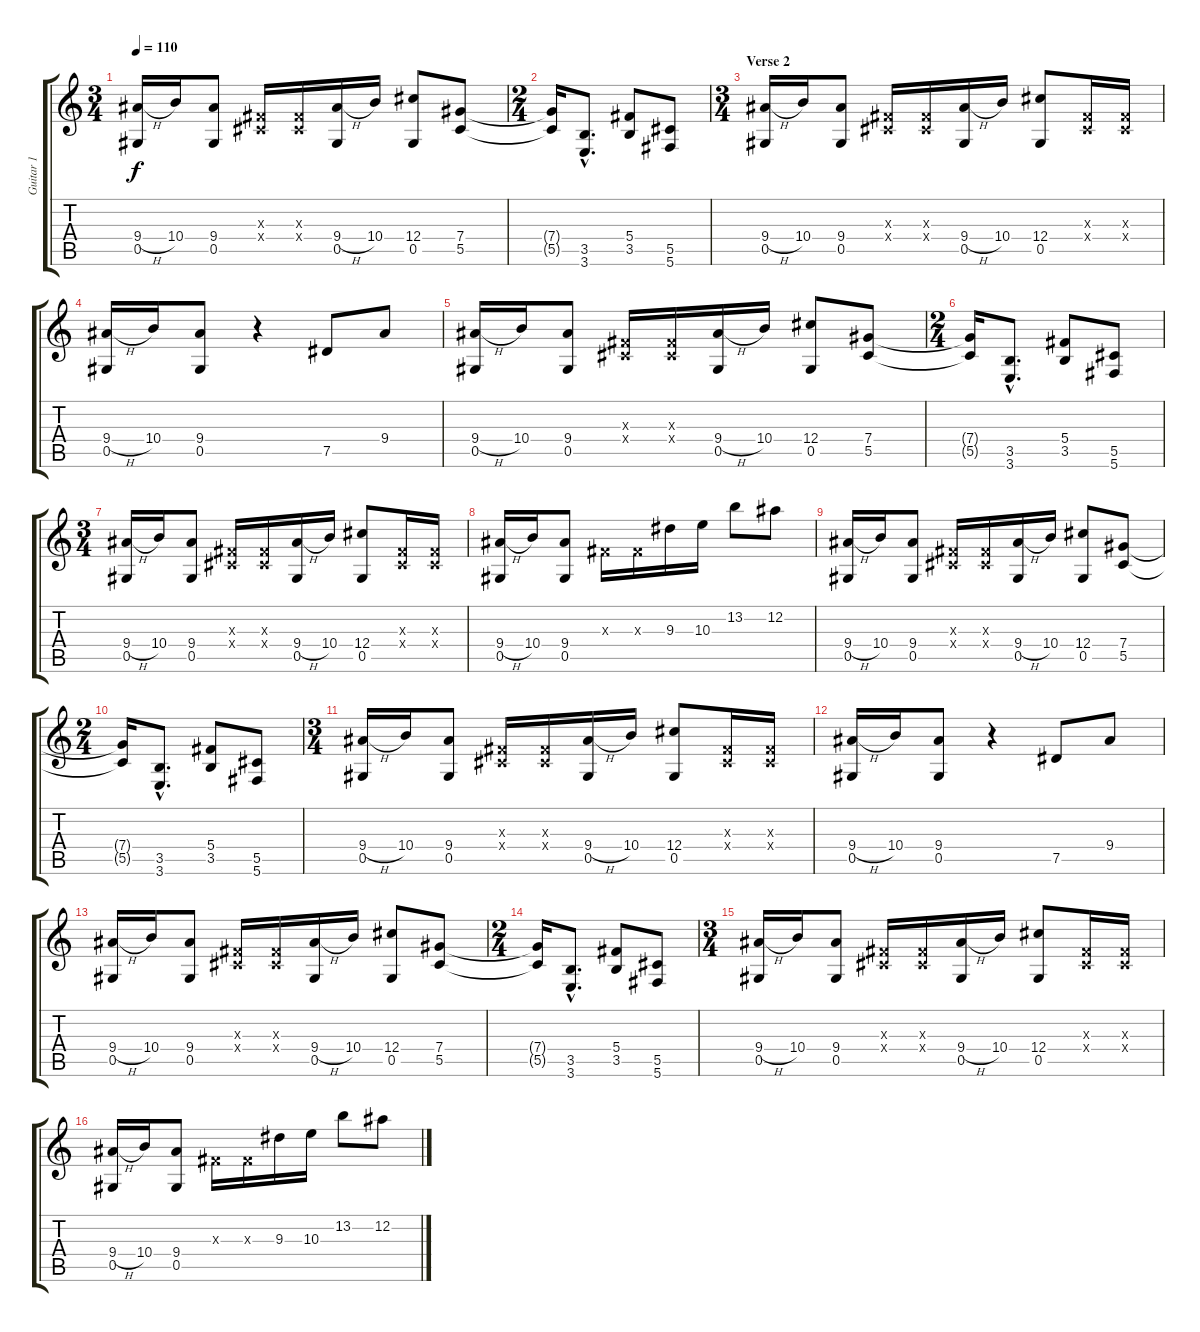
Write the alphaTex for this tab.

\track ("Guitar 1" "Guitar 1") {instrument distortionguitar}
\staff {score tabs}
\tuning (Eb4 Bb3 Gb3 Db3 Ab2 Db2) {hide}
\ts (3 4)
\tempo 110
\clef g2
\ks c
(9.4{h} 0.5).16{dy f} 10.4.16 (9.4 0.5).8 (0.3{x} 0.4{x}).16 (0.3{x} 0.4{x}).16 (9.4{h} 0.5).16 10.4.16 (12.4 0.5).8 (7.4 5.5).8 |
\ts (2 4)
(7.4{t} 5.5{t}).16 (3.5{hac} 3.6{hac}).8{d} (5.4 3.5).8 (5.5 5.6).8 |
\ts (3 4)
\section ("" "Verse 2")
(9.4{h} 0.5).16 10.4.16 (9.4 0.5).8 (0.3{x} 0.4{x}).16 (0.3{x} 0.4{x}).16 (9.4{h} 0.5).16 10.4.16 (12.4 0.5).8 (0.3{x} 0.4{x}).16 (0.3{x} 0.4{x}).16 |
(9.4{h} 0.5).16 10.4.16 (9.4 0.5).8 r.4 7.5.8 9.4.8 |
(9.4{h} 0.5).16 10.4.16 (9.4 0.5).8 (0.3{x} 0.4{x}).16 (0.3{x} 0.4{x}).16 (9.4{h} 0.5).16 10.4.16 (12.4 0.5).8 (7.4 5.5).8 |
\ts (2 4)
(7.4{t} 5.5{t}).16 (3.5{hac} 3.6{hac}).8{d} (5.4 3.5).8 (5.5 5.6).8 |
\ts (3 4)
(9.4{h} 0.5).16 10.4.16 (9.4 0.5).8 (0.3{x} 0.4{x}).16 (0.3{x} 0.4{x}).16 (9.4{h} 0.5).16 10.4.16 (12.4 0.5).8 (0.3{x} 0.4{x}).16 (0.3{x} 0.4{x}).16 |
(9.4{h} 0.5).16 10.4.16 (9.4 0.5).8 0.3{x}.16 0.3{x}.16 9.3.16 10.3.16 13.2.8 12.2.8 |
(9.4{h} 0.5).16 10.4.16 (9.4 0.5).8 (0.3{x} 0.4{x}).16 (0.3{x} 0.4{x}).16 (9.4{h} 0.5).16 10.4.16 (12.4 0.5).8 (7.4 5.5).8 |
\ts (2 4)
(7.4{t} 5.5{t}).16 (3.5{hac} 3.6{hac}).8{d} (5.4 3.5).8 (5.5 5.6).8 |
\ts (3 4)
(9.4{h} 0.5).16 10.4.16 (9.4 0.5).8 (0.3{x} 0.4{x}).16 (0.3{x} 0.4{x}).16 (9.4{h} 0.5).16 10.4.16 (12.4 0.5).8 (0.3{x} 0.4{x}).16 (0.3{x} 0.4{x}).16 |
(9.4{h} 0.5).16 10.4.16 (9.4 0.5).8 r.4 7.5.8 9.4.8 |
(9.4{h} 0.5).16 10.4.16 (9.4 0.5).8 (0.3{x} 0.4{x}).16 (0.3{x} 0.4{x}).16 (9.4{h} 0.5).16 10.4.16 (12.4 0.5).8 (7.4 5.5).8 |
\ts (2 4)
(7.4{t} 5.5{t}).16 (3.5{hac} 3.6{hac}).8{d} (5.4 3.5).8 (5.5 5.6).8 |
\ts (3 4)
(9.4{h} 0.5).16 10.4.16 (9.4 0.5).8 (0.3{x} 0.4{x}).16 (0.3{x} 0.4{x}).16 (9.4{h} 0.5).16 10.4.16 (12.4 0.5).8 (0.3{x} 0.4{x}).16 (0.3{x} 0.4{x}).16 |
(9.4{h} 0.5).16 10.4.16 (9.4 0.5).8 0.3{x}.16 0.3{x}.16 9.3.16 10.3.16 13.2.8 12.2.8
